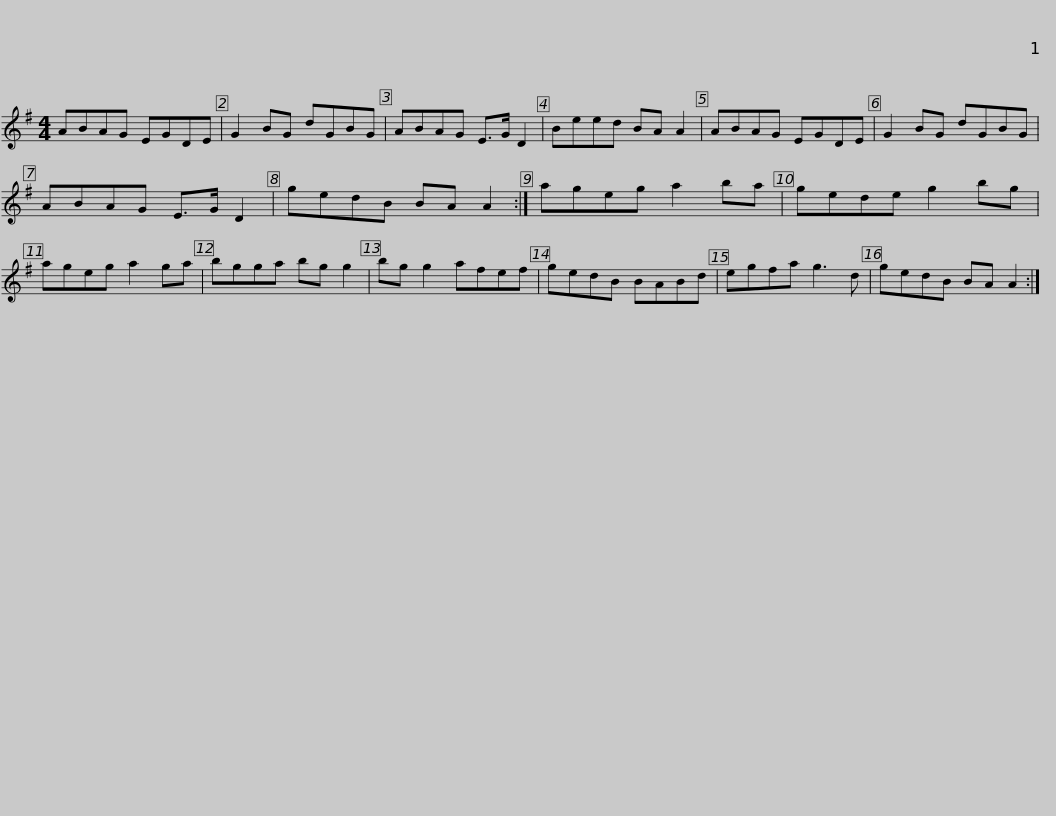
X:1
L:1/8
M:4/4
I:linebreak $
K:G
V:1 treble
V:1
 ABAG EGDE | G2 BG dGBG | ABAG E>G D2 | Beed BA A2 | ABAG EGDE | %5
 G2 BG dGBG |$ ABAG E>G D2 | gedB BA A2 :| ageg a2 ba | gede g2 bg | %10
 ageg a2 ga |$ bgga bg g2 | bg g2 afef | gedB BABd | egfa g3 d | %15
 gedB BA A2 :| %16
